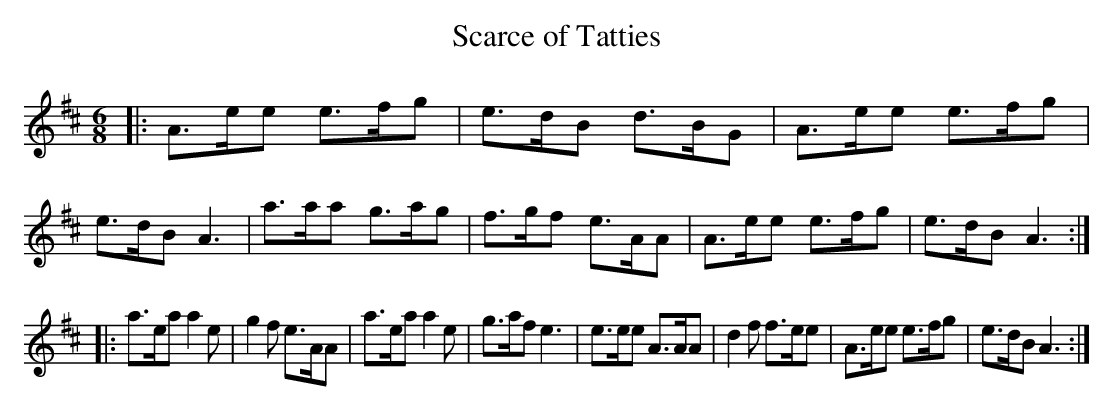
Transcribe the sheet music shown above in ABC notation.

X:1
T:Scarce of Tatties
M:6/8
L:1/8
K:A Mix
|: A>ee e>fg | e>dB d>BG | A>ee e>fg | e>dB A3 |\
   a>aa g>ag | f>gf e>AA | A>ee e>fg | e>dB A3 :|
|: a>ea a2e  | g2f  e>AA | a>ea a2e  | g>af e3 |\
   e>ee A>AA | d2f  f>ee | A>ee e>fg | e>dB A3 :|
